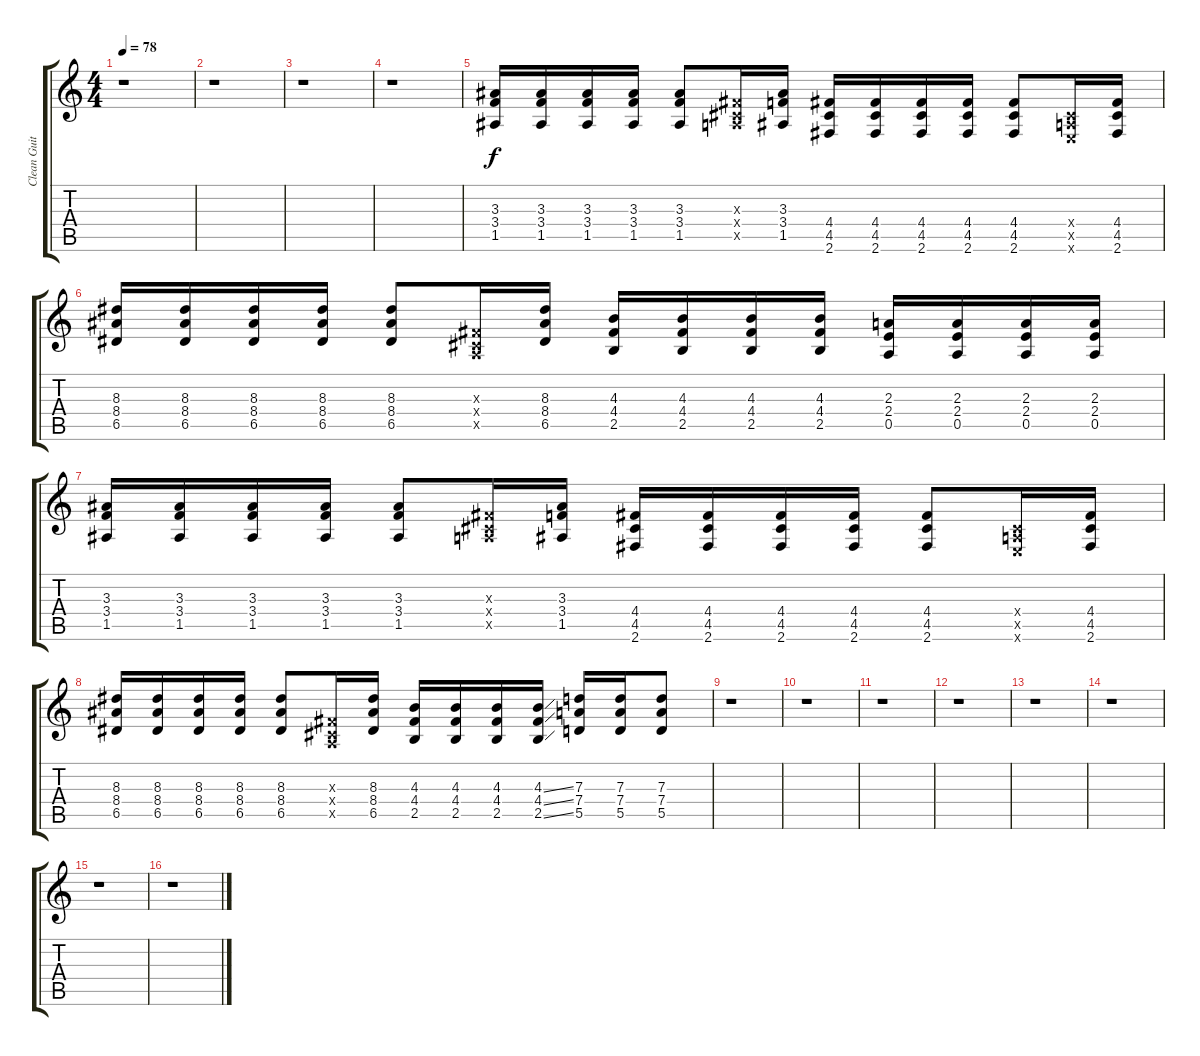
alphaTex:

\track ("Clean Guitar" "Clean Guit") {instrument acousticguitarsteel}
\staff {score tabs}
\tuning (E4 B3 G3 D3 A2 E2) {hide}
\ts (4 4)
\tempo 78
\clef g2
\ks c
r.1{dy f} |
r.1 |
r.1 |
r.1 |
(3.3 3.4 1.5).16 (3.3 3.4 1.5).16 (3.3 3.4 1.5).16 (3.3 3.4 1.5).16 (3.3 3.4 1.5).8 (-1.3{x} -1.4{x} 0.5{x}).16 (3.3 3.4 1.5).16 (4.4 4.5 2.6).16 (4.4 4.5 2.6).16 (4.4 4.5 2.6).16 (4.4 4.5 2.6).16 (4.4 4.5 2.6).8 (-1.4{x} 0.5{x} 0.6{x}).16 (4.4 4.5 2.6).16 |
(8.3 8.4 6.5).16 (8.3 8.4 6.5).16 (8.3 8.4 6.5).16 (8.3 8.4 6.5).16 (8.3 8.4 6.5).8 (-1.3{x} -1.4{x} 0.5{x}).16 (8.3 8.4 6.5).16 (4.3 4.4 2.5).16 (4.3 4.4 2.5).16 (4.3 4.4 2.5).16 (4.3 4.4 2.5).16 (2.3 2.4 0.5).16 (2.3 2.4 0.5).16 (2.3 2.4 0.5).16 (2.3 2.4 0.5).16 |
(3.3 3.4 1.5).16 (3.3 3.4 1.5).16 (3.3 3.4 1.5).16 (3.3 3.4 1.5).16 (3.3 3.4 1.5).8 (-1.3{x} -1.4{x} 0.5{x}).16 (3.3 3.4 1.5).16 (4.4 4.5 2.6).16 (4.4 4.5 2.6).16 (4.4 4.5 2.6).16 (4.4 4.5 2.6).16 (4.4 4.5 2.6).8 (-1.4{x} 0.5{x} 0.6{x}).16 (4.4 4.5 2.6).16 |
(8.3 8.4 6.5).16 (8.3 8.4 6.5).16 (8.3 8.4 6.5).16 (8.3 8.4 6.5).16 (8.3 8.4 6.5).8 (-1.3{x} -1.4{x} 0.5{x}).16 (8.3 8.4 6.5).16 (4.3 4.4 2.5).16 (4.3 4.4 2.5).16 (4.3 4.4 2.5).16 (4.3{ss} 4.4{ss} 2.5{ss}).16 (7.3 7.4 5.5).16 (7.3 7.4 5.5).16 (7.3 7.4 5.5).8 |
r.1 |
r.1 |
r.1 |
r.1 |
r.1 |
r.1 |
r.1 |
r.1
